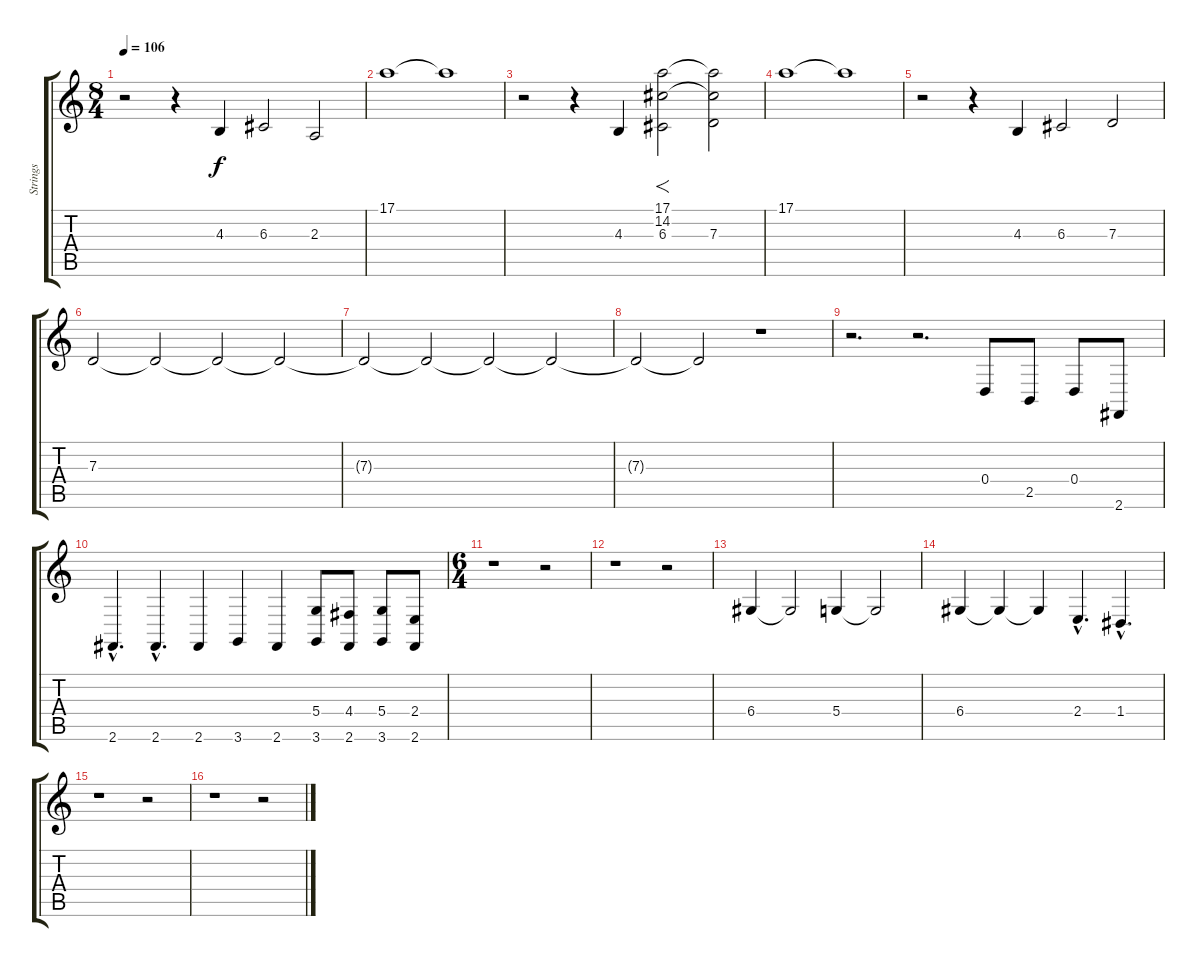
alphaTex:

\track ("Strings" "Strings") {instrument stringensemble1}
\staff {score tabs}
\tuning (E4 B3 G3 D3 A2 E2) {hide}
\ts (8 4)
\tempo 106
\clef g2
\ks c
r.2{dy f} r.4 4.3.4 6.3.2 2.3.2 |
17.1.1 17.1{t}.1 |
r.2 r.4 4.3.4 (17.1 14.2 6.3).2{f} (17.1{t} 14.2{t} 7.3).2 |
17.1.1 17.1{t}.1 |
r.2 r.4 4.3.4 6.3.2 7.3.2 |
7.3.2 7.3{t}.2 7.3{t}.2 7.3{t}.2 |
7.3{t}.2 7.3{t}.2 7.3{t}.2 7.3{t}.2 |
7.3{t}.2 7.3{t}.2 r.1 |
r.2{d} r.2{d} 0.4.8 2.5.8 0.4.8 2.6.8 |
2.6{hac}.4{d} 2.6{hac}.4{d} 2.6.4 3.6.4 2.6.4 (5.4 3.6).8 (4.4 2.6).8 (5.4 3.6).8 (2.4 2.6).8 |
\ts (6 4)
r.1 r.2 |
r.1 r.2 |
6.4.4 6.4{t}.2 5.4.4 5.4{t}.2 |
6.4.4 6.4{t}.4 6.4{t}.4 2.4{hac}.4{d} 1.4{hac}.4{d} |
r.1 r.2 |
r.1 r.2
